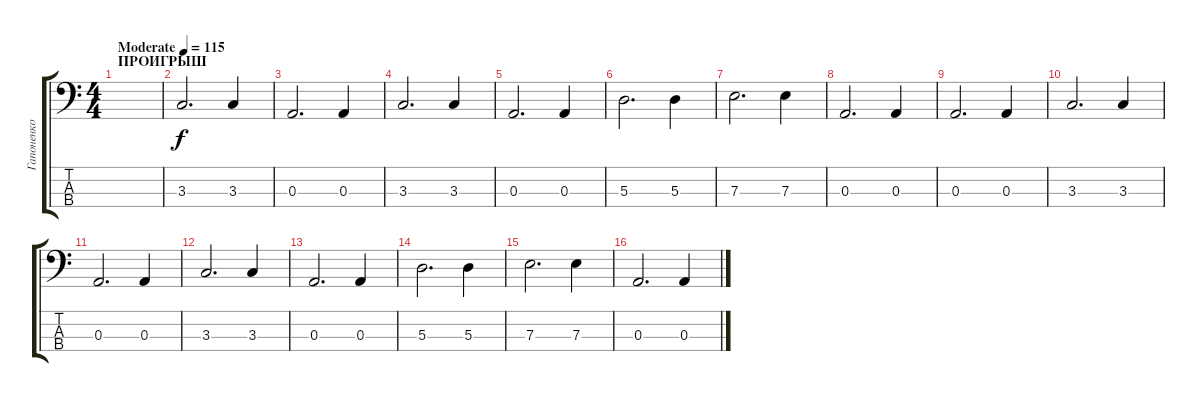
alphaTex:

\track ("Гапоненко Андрей" "Гапоненко ") {instrument electricbassfinger}
\staff {score tabs}
\tuning (G2 D2 A1 E1) {hide}
\ts (4 4)
\section ("" "ПРОИГРЫШ")
\tempo (115 "Moderate")
\clef f4
\ks c
|
3.3.2{d} 3.3.4 |
0.3.2{d} 0.3.4 |
3.3.2{d} 3.3.4 |
0.3.2{d} 0.3.4 |
5.3.2{d} 5.3.4 |
7.3.2{d} 7.3.4 |
0.3.2{d} 0.3.4 |
0.3.2{d} 0.3.4 |
3.3.2{d} 3.3.4 |
0.3.2{d} 0.3.4 |
3.3.2{d} 3.3.4 |
0.3.2{d} 0.3.4 |
5.3.2{d} 5.3.4 |
7.3.2{d} 7.3.4 |
0.3.2{d} 0.3.4
